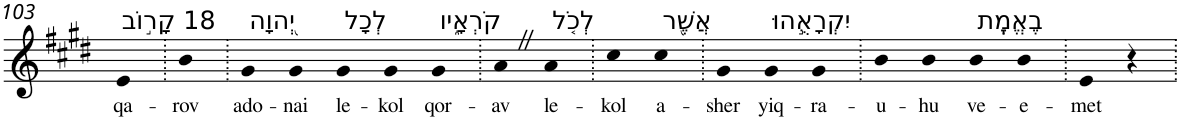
**kern	**text
*part1	*part1
*staff1	*staff1
*I"Piano	*
*I'Pno	*
!!LO:PB:g=z
*clefG2	*
*k[f#c#g#d#]	*
*E:	*
=103	=103
!LO:TX:a:t=18 קָר֣וֹב	!
!	!LO:LY:b
4e	qa-
=104.	=104.
!	!LO:LY:b
4b	-rov
=105.	=105.
!LO:TX:a:t=יְ֭הוָה	!
!	!LO:LY:b
4g#	ado-
!	!LO:LY:b
4g#	-nai
!LO:TX:a:t=לְכָל	!
!	!LO:LY:b
4g#	le-
!	!LO:LY:b
4g#	-kol
!LO:TX:a:t=קֹרְאָ֑יו	!
!	!LO:LY:b
4g#	qor-
=106.	=106.
!	!LO:LY:b
4aZ	-av
!LO:TX:a:t=לְכֹ֤ל	!
!	!LO:LY:b
4a	le-
=107.	=107.
!	!LO:LY:b
4cc#	-kol
!LO:TX:a:t=אֲשֶׁ֖ר	!
!	!LO:LY:b
4cc#	a-
=108.	=108.
!	!LO:LY:b
4g#	-sher
!LO:TX:a:t=יִקְרָאֻ֣הוּ	!
!	!LO:LY:b
4g#	yiq-
!	!LO:LY:b
4g#	-ra-
=109.	=109.
!	!LO:LY:b
4b	-u-
!	!LO:LY:b
4b	-hu
!LO:TX:a:t=בֶאֱמֶֽת	!
!	!LO:LY:b
4b	ve-
!	!LO:LY:b
4b	-e-
=110.	=110.
!	!LO:LY:b
4e	-met
4r	.
=.	=.
*-	*-
